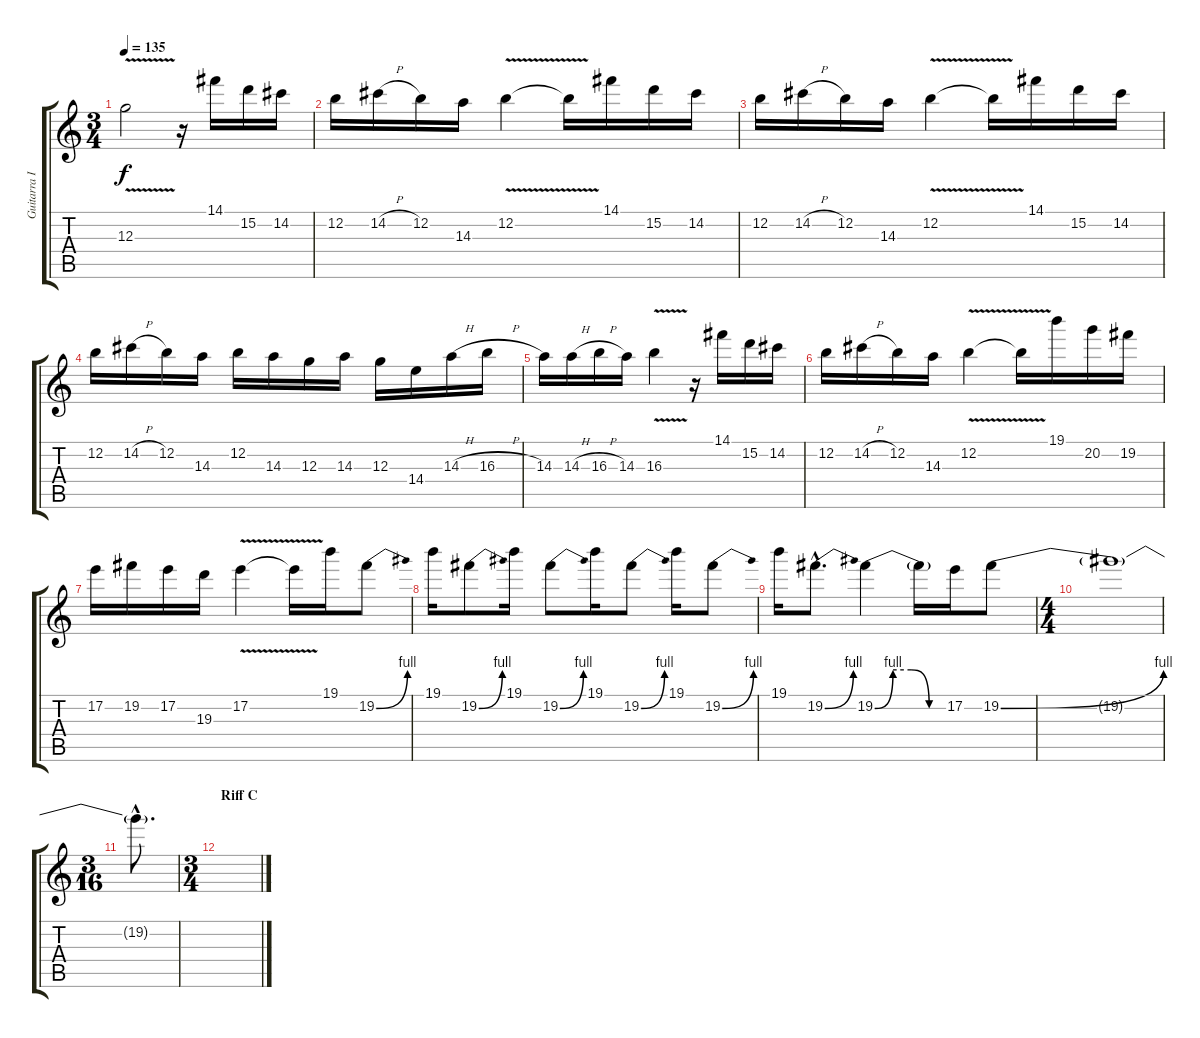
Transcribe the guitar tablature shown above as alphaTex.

\track ("Guitarra III" "Guitarra I") {instrument distortionguitar}
\staff {score tabs}
\tuning (E4 B3 G3 D3 A2 E2) {hide}
\ts (3 4)
\tempo 135
\clef g2
\ks c
12.3{v}.2{dy f} r.16 14.1.16 15.2.16 14.2.16 |
12.2.16 14.2{h}.16 12.2.16 14.3.16 12.2{v}.4 12.2{t}.16 14.1.16 15.2.16 14.2.16 |
12.2.16 14.2{h}.16 12.2.16 14.3.16 12.2{v}.4 12.2{t}.16 14.1.16 15.2.16 14.2.16 |
12.2.16 14.2{h}.16 12.2.16 14.3.16 12.2.16 14.3.16 12.3.16 14.3.16 12.3.16 14.4.16 14.3{h}.16 16.3{h}.16 |
14.3.16 14.3{h}.16 16.3{h}.16 14.3.16 16.3{v}.4 r.16 14.1.16 15.2.16 14.2.16 |
12.2.16 14.2{h}.16 12.2.16 14.3.16 12.2{v}.4 12.2{t}.16 19.1.16 20.2.16 19.2.16 |
17.2.16 19.2.16 17.2.16 19.3.16 17.2{v}.4 17.2{t}.16 19.1.16 19.2{be (bend 0 0 60 4)}.8 |
19.1.16 19.2{be (bend 0 0 60 4)}.8 19.1.16 19.2{be (bend 0 0 60 4)}.8 19.1.16 19.2{be (bend 0 0 60 4)}.8 19.1.16 19.2{be (bend 0 0 60 4)}.8 |
19.1.16 19.2{be (bend 0 0 60 4) hac}.8{d} 19.2{be (custom 0 0 15 4 30 4 45 0 60 0)}.4 19.2{t}.16 17.2.16 19.2{be (bend 0 0 60 4)}.8 |
\ts (4 4)
19.2{t}.1 |
\ts (3 16)
19.2{hac t}.8{d} |
\ts (3 4)
\section ("" "Riff C")
